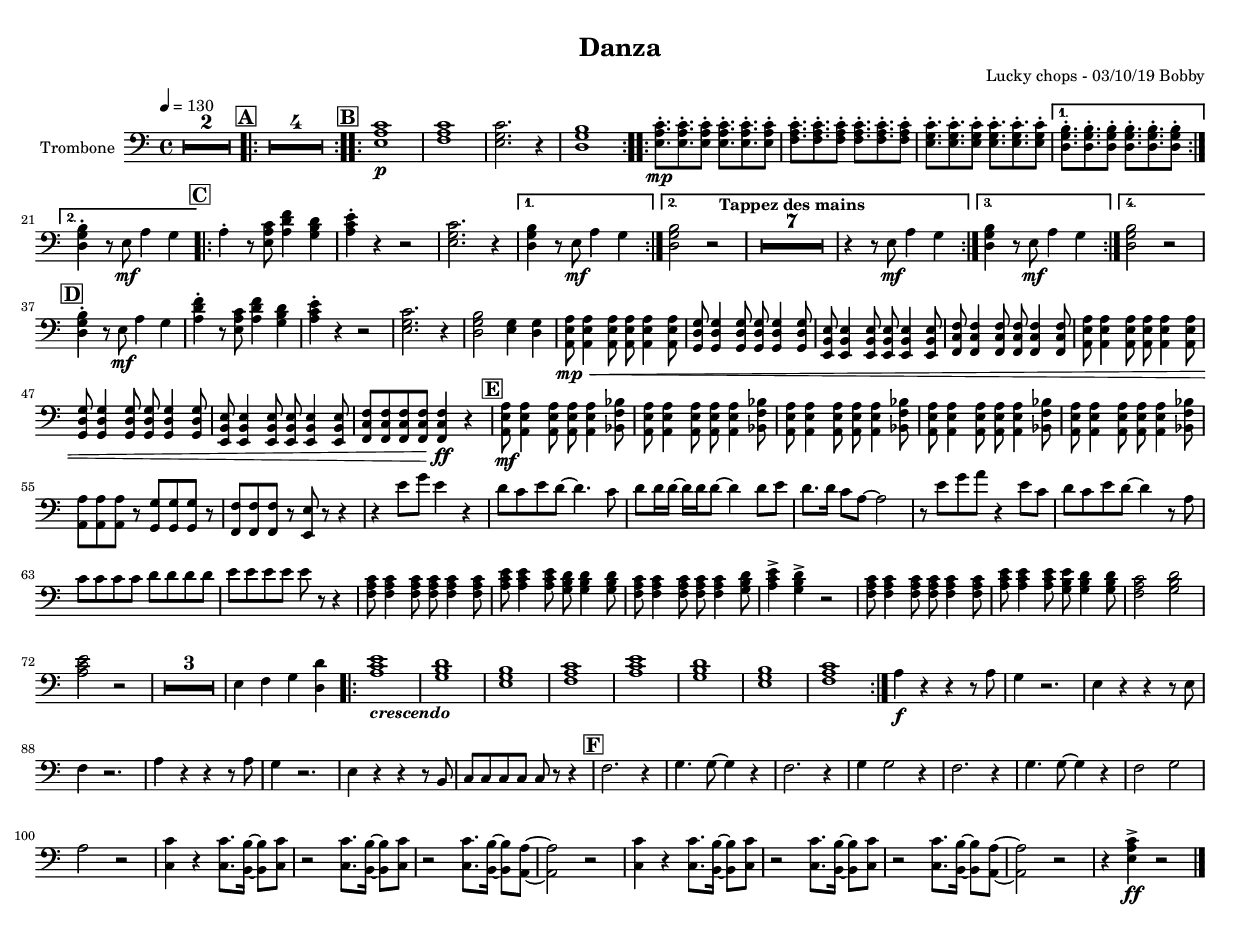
\include "lilypond-book-preamble.ly"
TromOne =
{
\tempo 4=130
R1*2
\mark \default %A

\repeat volta 2 {R1*4}
\mark \default %B

\repeat volta 2 {<e a c>\p | <f a c> | <e g c>2.  r4 | <d g b>1 | }
\repeat volta  2 {
 <e a c>8.-.\mp <e a c>8.-.  <e a c>8-.  <e a c>8.-. <e a c>8.-.  <e a c>8-.|
	\repeat unfold 2 {<f a c>8.-.    <f a c>8.-.  <f a c>8-.} |
	\repeat unfold 2 {<e g c>8.-.    <e g c>8.-.  <e g c>8-.} |
	}
\alternative{
	{\repeat unfold 2 {<d g b>8.-. <d g b>8.-.  <d g b>8-.}|}
	{<d g b>4-. r8   e\mf a4 g|}
}
\mark \default %c
\repeat volta 4 {a-.  r8   <e a c> <a d f>4 <g b d>| <a c e>-. r4 r2 | <e g c>2. r4 | }
\alternative{
	{<d g b>4 r8 e\mf a4 g  | }
	{<d g b>2 r2 			| R1*7^\markup { \bold {Tappez des mains} }  | r4 r8 e\mf a4 g  | }
	{<d g b>4 r8 e\mf a4 g  | }
	{<d g b>2 r2 			| }

}
\mark \default %d
 <d g b>4-. r8   e\mf a4 g|

<a d f>-.  r8   <e a c> <a d f>4 <g b d>| <a c e>-. r4 r2 | <e g c>2. r4 | <d g b>2 <e g>4 <d g>4|

<a' e a,>8\<\mp <a e a,>4 <a e a,>8 <a e a,>8 <a e a,>4 <a e a,>8 | 
<g d g,>8 <g d g,>4 <g d g,>8 <g d g,>8 <g d g,>4 <g d g,>8 | 
<e b e,>8 <e b e,>4 <e b e,>8 <e b e,>8 <e b e,>4 <e b e,>8 | 
<f c f,>8 <f c f,>4 <f c f,>8 <f c f,>8 <f c f,>4 <f c f,>8 | 

<a e a,>8 <a e a,>4 <a e a,>8 <a e a,>8 <a e a,>4 <a e a,>8 | 
<g d g,>8 <g d g,>4 <g d g,>8 <g d g,>8 <g d g,>4 <g d g,>8 | 
<e b e,>8 <e b e,>4 <e b e,>8 <e b e,>8 <e b e,>4 <e b e,>8 | 
\repeat unfold 4 {<f c f,>8} <f c f,>4\!\ff r4 | 

\mark \default

<a e a,>8\mf <a e a,>4 <a e a,>8 <a e a,>8 <a e a,>4 <bes f bes,>8
\repeat unfold  4 {<a e a,>8 <a e a,>4 <a e a,>8 <a e a,>8 <a e a,>4 <bes f bes,>8 }
<a a,> <a a,> <a a,> r <g g,> <g g,> <g g,> r8 | <f f,> <f f,> <f f,> r8 <e e,> r8 r4 | 

%theme Rocky
r4 e'8 g e4 r4 | d8 c e d8 ~ d4. c8 | d d16 d16~ d16 d16 d8~ d4 d8 e8 | 
d8. d16 c8 a8~ a2 | r8 e' g a r4 e8 c | d c e d~ d4 r8 a | c c c c d d d d | e e e e e r8 r4|

<f, a c>8 <f a c>4 <f a c>8 <f a c>8 <f a c>4 <f a c>8 | 
<a c e>8 <a c e>4 <a c e>8 <g b d>8 <g b d>4 <g b d>8 | 
<f a c>8 <f a c>4 <f a c>8 <f a c>8 <f a c>4 <g b d>8 | 
<a c e>4-> <g b d>4-> r2
<f a c>8 <f a c>4 <f a c>8 <f a c>8 <f a c>4 <f a c>8 | 
<a c e>8 <a c e>4 <a c e>8 <g b e>8 <g b d>4 <g b d>8 | 
<f a c>2 <g b d>2 |  <a c e>2 r2 |

R1*3 | e4 f g <d d'> |

\repeat volta 2 {<a' c e>1_\markup {\bold \italic crescendo} | <g b d> | <e g b> | <f a c> |
				 <a c e>1							   | <g b d> | <e g b> | <f a c> | }

a4\f r4 r4 r8 a8 | g4 r2. | e4 r4 r4 r8 e | f4 r2. | 
a4 r4 r4 r8 a8 | g4 r2. | e4 r4 r4 r8 b | c c c c c8 r8 r4 |

\mark \default
f2. r4 | g4. g8~ g4 r4 | f2. r4 | g4 g2 r4 | f2. r4 | g4. g8~ g4 r4 | f2 g | a r | 
<c c,>4 r4 <c c,>8. <b b,>16~  <b b,>8 <c c,> |
r2 <c c,>8. <b b,>16~  <b b,>8 <c c,> | r2 <c c,>8. <b b,>16~  <b b,>8 <a a,>~ |  <a a,>2 r | 
<c c,>4 r4 <c c,>8. <b b,>16~  <b b,>8 <c c,> |
r2 <c c,>8. <b b,>16~  <b b,>8 <c c,> | r2 <c c,>8. <b b,>16~  <b b,>8 <a a,>~ |  <a a,>2 r | r4 <e a c>->\ff r2 \bar "|."



}



% ****************************************************************
% Start cut-&-pastable-section
% ****************************************************************

\paper {
  #(set-default-paper-size "a4" 'landscape)
  ragged-bottom = ##t
  % For 3 page layout:
  #(layout-set-staff-size 14)
  top-margin    =6
  bottom-margin =6
  left-margin   =6
  right-margin  =6
  
  %annotate-spacing = ##t
  %{ %}
  between-system-padding = 0
  ragged-last-bottom = ##f
}

\book 
{
\header {
  title = "Danza"
  composer = "Lucky chops - 03/10/19 Bobby"
}
  \score
  {
    \context StaffGroup {
      <<
        \new Staff
        {
          #(set-accidental-style 'modern)
          \set Staff.instrumentName = "Trombone"
          \set Staff.midiInstrument = #"trombone"
          \relative c { \compressFullBarRests \override MultiMeasureRest.expand-limit = #0
            \set Score.markFormatter = #format-mark-box-alphabet
            \clef "bass" \key c \major
          \TromOne}
        }
      >>
    }
    \layout { }
    \midi { \tempo 4=130}
  }
}

